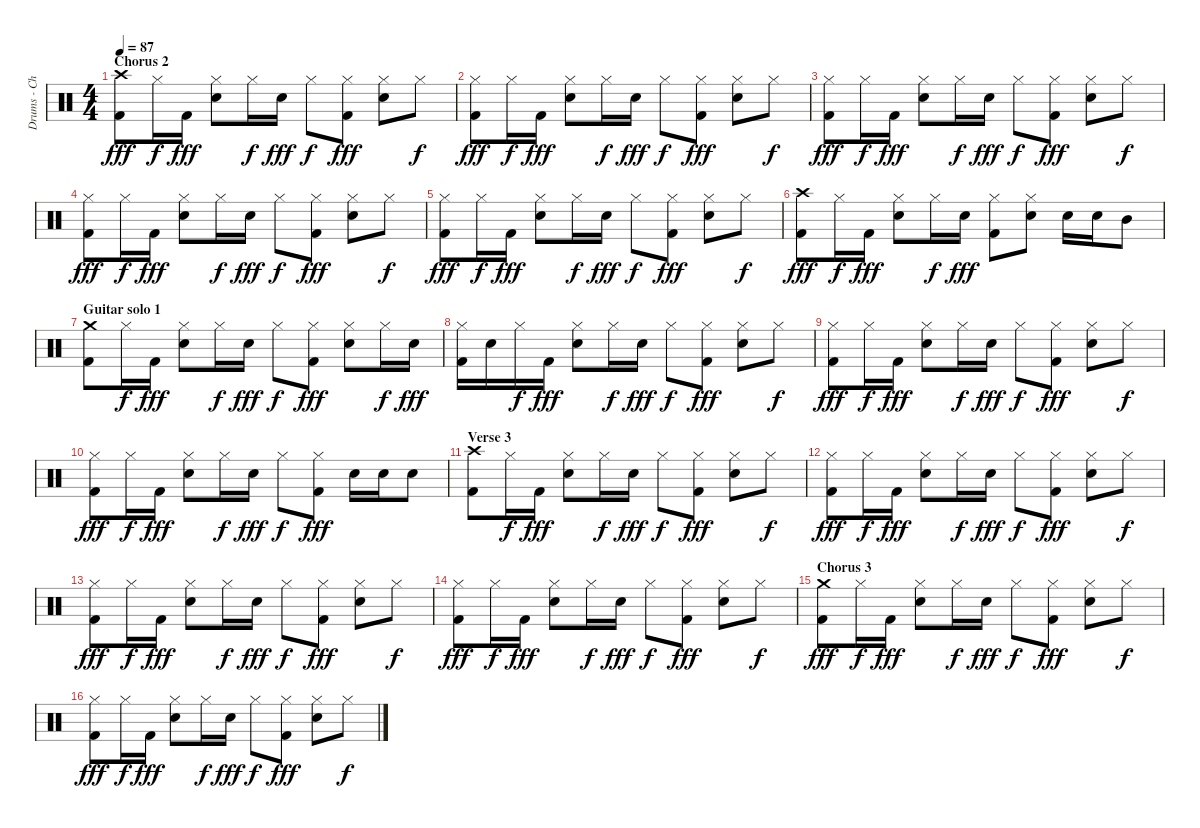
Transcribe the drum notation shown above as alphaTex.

\track ("Drums - Chad" "Drums - Ch") {instrument percussion}
\staff {score}
\articulation defaults
\ts (4 4)
\section ("" "Chorus 2")
\tempo 87
\clef neutral
\ks c
("Crash high (hit)" "Kick (hit) 2").8{dy fff} "Hi-Hat (closed)".16{dy f} "Kick (hit) 2".16{dy fff} ("Hi-Hat (closed)" "Electric Snare (hit)").8 "Hi-Hat (closed)".16{dy f} "Electric Snare (hit)".16{dy fff} "Hi-Hat (closed)".8{dy f} ("Hi-Hat (closed)" "Kick (hit) 2").8{dy fff} ("Hi-Hat (closed)" "Electric Snare (hit)").8 "Hi-Hat (closed)".8{dy f} |
("Hi-Hat (closed)" "Kick (hit) 2").8{dy fff} "Hi-Hat (closed)".16{dy f} "Kick (hit) 2".16{dy fff} ("Hi-Hat (closed)" "Electric Snare (hit)").8 "Hi-Hat (closed)".16{dy f} "Electric Snare (hit)".16{dy fff} "Hi-Hat (closed)".8{dy f} ("Hi-Hat (closed)" "Kick (hit) 2").8{dy fff} ("Hi-Hat (closed)" "Electric Snare (hit)").8 "Hi-Hat (closed)".8{dy f} |
("Hi-Hat (closed)" "Kick (hit) 2").8{dy fff} "Hi-Hat (closed)".16{dy f} "Kick (hit) 2".16{dy fff} ("Hi-Hat (closed)" "Electric Snare (hit)").8 "Hi-Hat (closed)".16{dy f} "Electric Snare (hit)".16{dy fff} "Hi-Hat (closed)".8{dy f} ("Hi-Hat (closed)" "Kick (hit) 2").8{dy fff} ("Hi-Hat (closed)" "Electric Snare (hit)").8 "Hi-Hat (closed)".8{dy f} |
("Hi-Hat (closed)" "Kick (hit) 2").8{dy fff} "Hi-Hat (closed)".16{dy f} "Kick (hit) 2".16{dy fff} ("Hi-Hat (closed)" "Electric Snare (hit)").8 "Hi-Hat (closed)".16{dy f} "Electric Snare (hit)".16{dy fff} "Hi-Hat (closed)".8{dy f} ("Hi-Hat (closed)" "Kick (hit) 2").8{dy fff} ("Hi-Hat (closed)" "Electric Snare (hit)").8 "Hi-Hat (closed)".8{dy f} |
("Hi-Hat (closed)" "Kick (hit) 2").8{dy fff} "Hi-Hat (closed)".16{dy f} "Kick (hit) 2".16{dy fff} ("Hi-Hat (closed)" "Electric Snare (hit)").8 "Hi-Hat (closed)".16{dy f} "Electric Snare (hit)".16{dy fff} "Hi-Hat (closed)".8{dy f} ("Hi-Hat (closed)" "Kick (hit) 2").8{dy fff} ("Hi-Hat (closed)" "Electric Snare (hit)").8 "Hi-Hat (closed)".8{dy f} |
("Crash high (hit)" "Kick (hit) 2").8{dy fff} "Hi-Hat (closed)".16{dy f} "Kick (hit) 2".16{dy fff} ("Hi-Hat (closed)" "Electric Snare (hit)").8 "Hi-Hat (closed)".16{dy f} "Electric Snare (hit)".16{dy fff} ("Hi-Hat (closed)" "Kick (hit) 2").8 ("Hi-Hat (closed)" "Electric Snare (hit)").8 "Electric Snare (hit)".16 "Electric Snare (hit)".16 "Mid Tom (hit)".8 |
\section ("" "Guitar solo 1")
("Crash medium (hit)" "Kick (hit) 2").8 "Hi-Hat (closed)".16{dy f} "Kick (hit) 2".16{dy fff} ("Hi-Hat (closed)" "Electric Snare (hit)").8 "Hi-Hat (closed)".16{dy f} "Electric Snare (hit)".16{dy fff} "Hi-Hat (closed)".8{dy f} ("Hi-Hat (closed)" "Kick (hit) 2").8{dy fff} ("Hi-Hat (closed)" "Electric Snare (hit)").8 "Hi-Hat (closed)".16{dy f} "Electric Snare (hit)".16{dy fff} |
("Hi-Hat (closed)" "Kick (hit) 2").16 "Electric Snare (hit)".16 "Hi-Hat (closed)".16{dy f} "Kick (hit) 2".16{dy fff} ("Hi-Hat (closed)" "Electric Snare (hit)").8 "Hi-Hat (closed)".16{dy f} "Electric Snare (hit)".16{dy fff} "Hi-Hat (closed)".8{dy f} ("Hi-Hat (closed)" "Kick (hit) 2").8{dy fff} ("Hi-Hat (closed)" "Electric Snare (hit)").8 "Hi-Hat (closed)".8{dy f} |
("Hi-Hat (closed)" "Kick (hit) 2").8{dy fff} "Hi-Hat (closed)".16{dy f} "Kick (hit) 2".16{dy fff} ("Hi-Hat (closed)" "Electric Snare (hit)").8 "Hi-Hat (closed)".16{dy f} "Electric Snare (hit)".16{dy fff} "Hi-Hat (closed)".8{dy f} ("Hi-Hat (closed)" "Kick (hit) 2").8{dy fff} ("Hi-Hat (closed)" "Electric Snare (hit)").8 "Hi-Hat (closed)".8{dy f} |
("Hi-Hat (closed)" "Kick (hit) 2").8{dy fff} "Hi-Hat (closed)".16{dy f} "Kick (hit) 2".16{dy fff} ("Hi-Hat (closed)" "Electric Snare (hit)").8 "Hi-Hat (closed)".16{dy f} "Electric Snare (hit)".16{dy fff} "Hi-Hat (closed)".8{dy f} ("Hi-Hat (closed)" "Kick (hit) 2").8{dy fff} "Electric Snare (hit)".16 "Electric Snare (hit)".16 "Electric Snare (hit)".8 |
\section ("" "Verse 3")
("Crash high (hit)" "Kick (hit) 2").8 "Hi-Hat (closed)".16{dy f} "Kick (hit) 2".16{dy fff} ("Hi-Hat (closed)" "Electric Snare (hit)").8 "Hi-Hat (closed)".16{dy f} "Electric Snare (hit)".16{dy fff} "Hi-Hat (closed)".8{dy f} ("Hi-Hat (closed)" "Kick (hit) 2").8{dy fff} ("Hi-Hat (closed)" "Electric Snare (hit)").8 "Hi-Hat (closed)".8{dy f} |
("Hi-Hat (closed)" "Kick (hit) 2").8{dy fff} "Hi-Hat (closed)".16{dy f} "Kick (hit) 2".16{dy fff} ("Hi-Hat (closed)" "Electric Snare (hit)").8 "Hi-Hat (closed)".16{dy f} "Electric Snare (hit)".16{dy fff} "Hi-Hat (closed)".8{dy f} ("Hi-Hat (closed)" "Kick (hit) 2").8{dy fff} ("Hi-Hat (closed)" "Electric Snare (hit)").8 "Hi-Hat (closed)".8{dy f} |
("Hi-Hat (closed)" "Kick (hit) 2").8{dy fff} "Hi-Hat (closed)".16{dy f} "Kick (hit) 2".16{dy fff} ("Hi-Hat (closed)" "Electric Snare (hit)").8 "Hi-Hat (closed)".16{dy f} "Electric Snare (hit)".16{dy fff} "Hi-Hat (closed)".8{dy f} ("Hi-Hat (closed)" "Kick (hit) 2").8{dy fff} ("Hi-Hat (closed)" "Electric Snare (hit)").8 "Hi-Hat (closed)".8{dy f} |
("Hi-Hat (closed)" "Kick (hit) 2").8{dy fff} "Hi-Hat (closed)".16{dy f} "Kick (hit) 2".16{dy fff} ("Hi-Hat (closed)" "Electric Snare (hit)").8 "Hi-Hat (closed)".16{dy f} "Electric Snare (hit)".16{dy fff} "Hi-Hat (closed)".8{dy f} ("Hi-Hat (closed)" "Kick (hit) 2").8{dy fff} ("Hi-Hat (closed)" "Electric Snare (hit)").8 "Hi-Hat (closed)".8{dy f} |
\section ("" "Chorus 3")
("Crash medium (hit)" "Kick (hit) 2").8{dy fff} "Hi-Hat (closed)".16{dy f} "Kick (hit) 2".16{dy fff} ("Hi-Hat (closed)" "Electric Snare (hit)").8 "Hi-Hat (closed)".16{dy f} "Electric Snare (hit)".16{dy fff} "Hi-Hat (closed)".8{dy f} ("Hi-Hat (closed)" "Kick (hit) 2").8{dy fff} ("Hi-Hat (closed)" "Electric Snare (hit)").8 "Hi-Hat (closed)".8{dy f} |
("Hi-Hat (closed)" "Kick (hit) 2").8{dy fff} "Hi-Hat (closed)".16{dy f} "Kick (hit) 2".16{dy fff} ("Hi-Hat (closed)" "Electric Snare (hit)").8 "Hi-Hat (closed)".16{dy f} "Electric Snare (hit)".16{dy fff} "Hi-Hat (closed)".8{dy f} ("Hi-Hat (closed)" "Kick (hit) 2").8{dy fff} ("Hi-Hat (closed)" "Electric Snare (hit)").8 "Hi-Hat (closed)".8{dy f}
